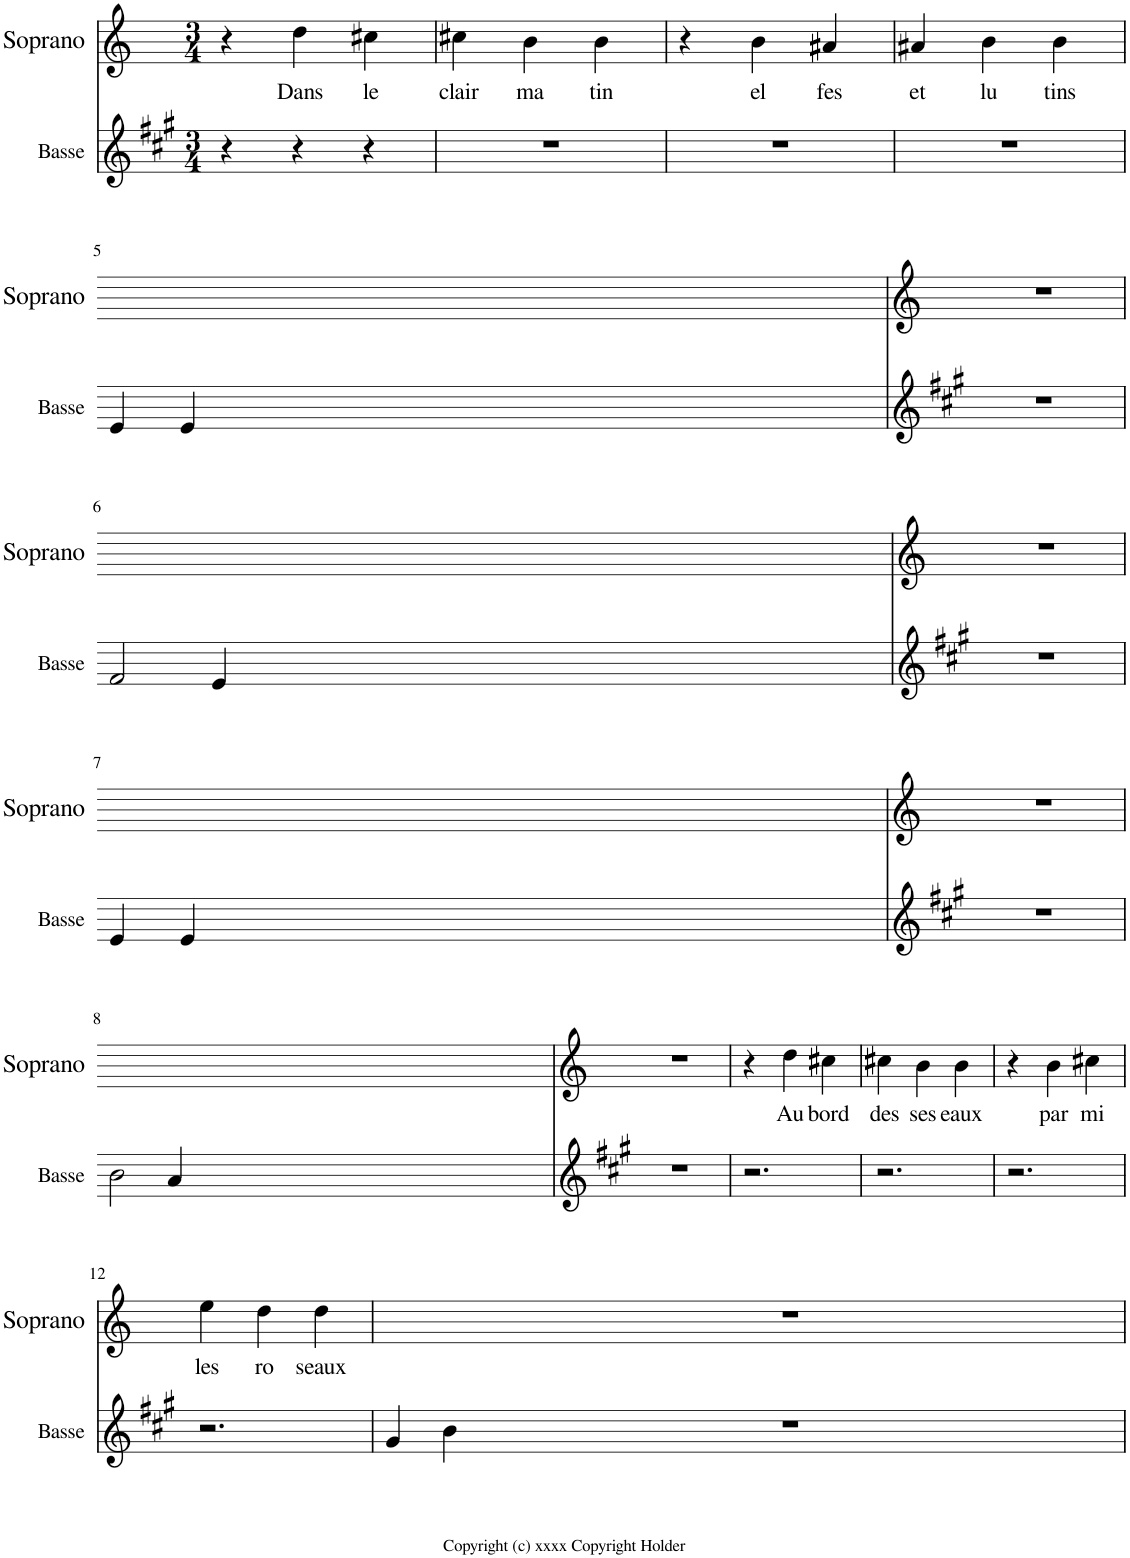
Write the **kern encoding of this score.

**kern	**kern	**text
*part2	*part1	*part1
*staff2	*staff1	*staff1
*I"Basse	*I"Soprano	*
*I'Basse	*I'Soprano	*
*clefG2	*clefG2	*
*k[f#c#g#]	*k[]	*
*M3/4	*M3/4	*
=1	=1	=1
4r	4r	.
!	!	!LO:LY:b
4r	4dd\	Dans
!	!	!LO:LY:b
4r	4cc#X\	le
=2	=2	=2
!	!	!LO:LY:b
2.r	4cc#X\	clair
!	!	!LO:LY:b
.	4b\	ma
!	!	!LO:LY:b
.	4b\	tin
=3	=3	=3
2.r	4r	.
!	!	!LO:LY:b
.	4b\	el
!	!	!LO:LY:b
.	4a#X/	fes
=4	=4	=4
!	!	!LO:LY:b
2.r	4a#X/	et
!	!	!LO:LY:b
.	4b\	lu
!	!	!LO:LY:b
.	4b\	tins
!!LO:LB:g=z
=5	=5	=5
4e/	2.r	.
4e/	.	.
4ryy	.	.
.	0ryy	.
2.r	2.ryy	.
!!LO:LB:g=z
=6	=6	=6
2f#/	2.r	.
4e/	.	.
4ryy	0.ryy	.
2.r	.	.
!!LO:LB:g=z
=7	=7	=7
4e/	2.r	.
4e/	.	.
4ryy	.	.
.	0ryy	.
2.r	2.ryy	.
!!LO:LB:g=z
=8	=8	=8
2b\	2.r	.
4a/	.	.
4ryy	0.ryy	.
2.r	.	.
=9	=9	=9
2.r	4r	.
!	!	!LO:LY:b
.	4dd\	Au
!	!	!LO:LY:b
.	4cc#X\	bord
=10	=10	=10
!	!	!LO:LY:b
2.r	4cc#X\	des
!	!	!LO:LY:b
.	4b\	ses
!	!	!LO:LY:b
.	4b\	eaux
=11	=11	=11
2.r	4r	.
!	!	!LO:LY:b
.	4b\	par
!	!	!LO:LY:b
.	4cc#X\	mi
!!LO:LB:g=z
=12	=12	=12
!	!	!LO:LY:b
2.r	4ee\	les
!	!	!LO:LY:b
.	4dd\	ro
!	!	!LO:LY:b
.	4dd\	seaux
=13	=13	=13
4g#/	2.r	.
4b\	.	.
4ryy	.	.
.	0ryy	.
2.r	2.ryy	.
=	=	=
*-	*-	*-
